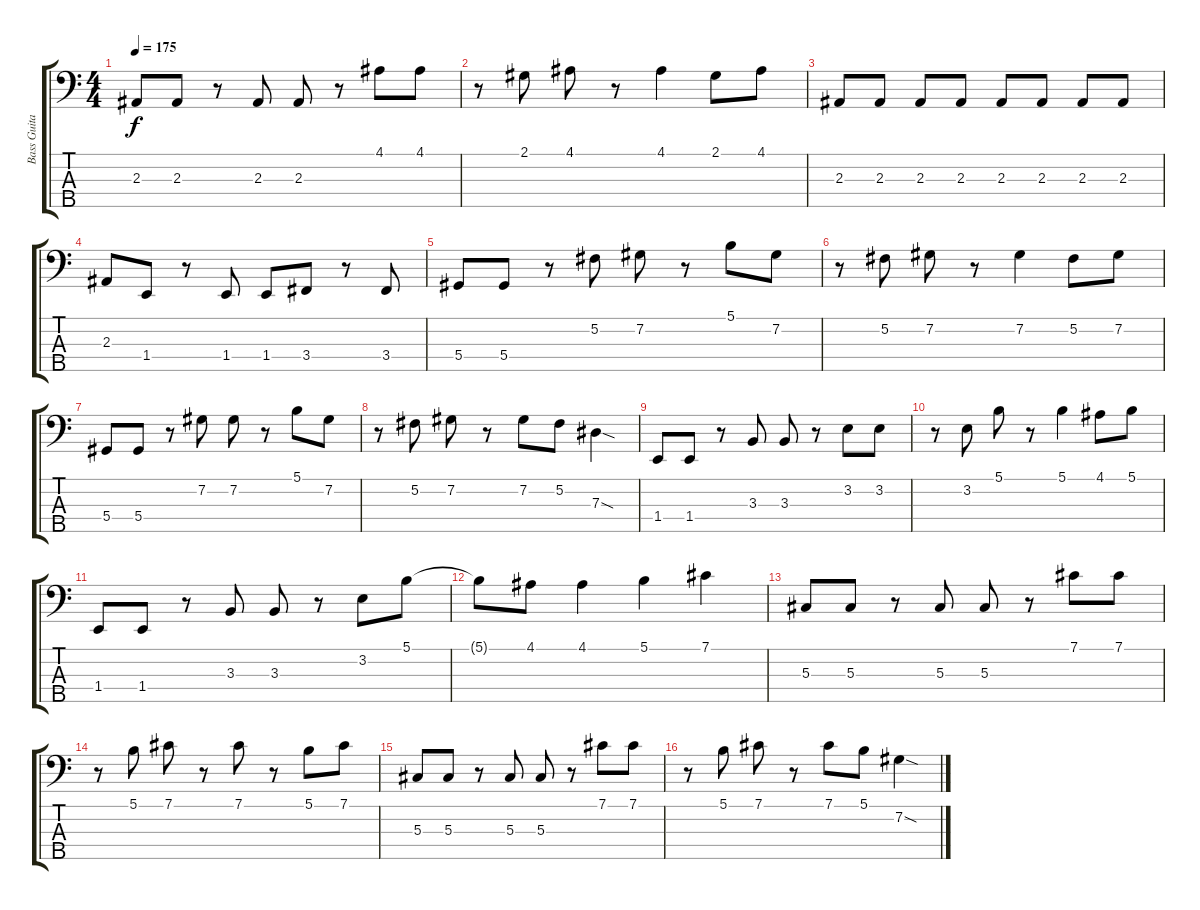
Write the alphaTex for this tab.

\track ("Bass Guitar" "Bass Guita") {instrument electricbassfinger}
\staff {score tabs}
\tuning (Gb2 Db2 Ab1 Eb1 Bb0) {hide}
\ts (4 4)
\tempo 175
\clef f4
\ks c
2.3.8{dy f} 2.3.8 r.8 2.3.8 2.3.8 r.8 4.1.8 4.1.8 |
r.8 2.1.8 4.1.8 r.8 4.1.4 2.1.8 4.1.8 |
2.3.8 2.3.8 2.3.8 2.3.8 2.3.8 2.3.8 2.3.8 2.3.8 |
2.3.8 1.4.8 r.8 1.4.8 1.4.8 3.4.8 r.8 3.4.8 |
5.4.8 5.4.8 r.8 5.2.8 7.2.8 r.8 5.1.8 7.2.8 |
r.8 5.2.8 7.2.8 r.8 7.2.4 5.2.8 7.2.8 |
5.4.8 5.4.8 r.8 7.2.8 7.2.8 r.8 5.1.8 7.2.8 |
r.8 5.2.8 7.2.8 r.8 7.2.8 5.2.8 7.3{sod}.4 |
1.4.8 1.4.8 r.8 3.3.8 3.3.8 r.8 3.2.8 3.2.8 |
r.8 3.2.8 5.1.8 r.8 5.1.4 4.1.8 5.1.8 |
1.4.8 1.4.8 r.8 3.3.8 3.3.8 r.8 3.2.8 5.1.8 |
5.1{t}.8 4.1.8 4.1.4 5.1.4 7.1.4 |
5.3.8 5.3.8 r.8 5.3.8 5.3.8 r.8 7.1.8 7.1.8 |
r.8 5.1.8 7.1.8 r.8 7.1.8 r.8 5.1.8 7.1.8 |
5.3.8 5.3.8 r.8 5.3.8 5.3.8 r.8 7.1.8 7.1.8 |
r.8 5.1.8 7.1.8 r.8 7.1.8 5.1.8 7.2{sod}.4
